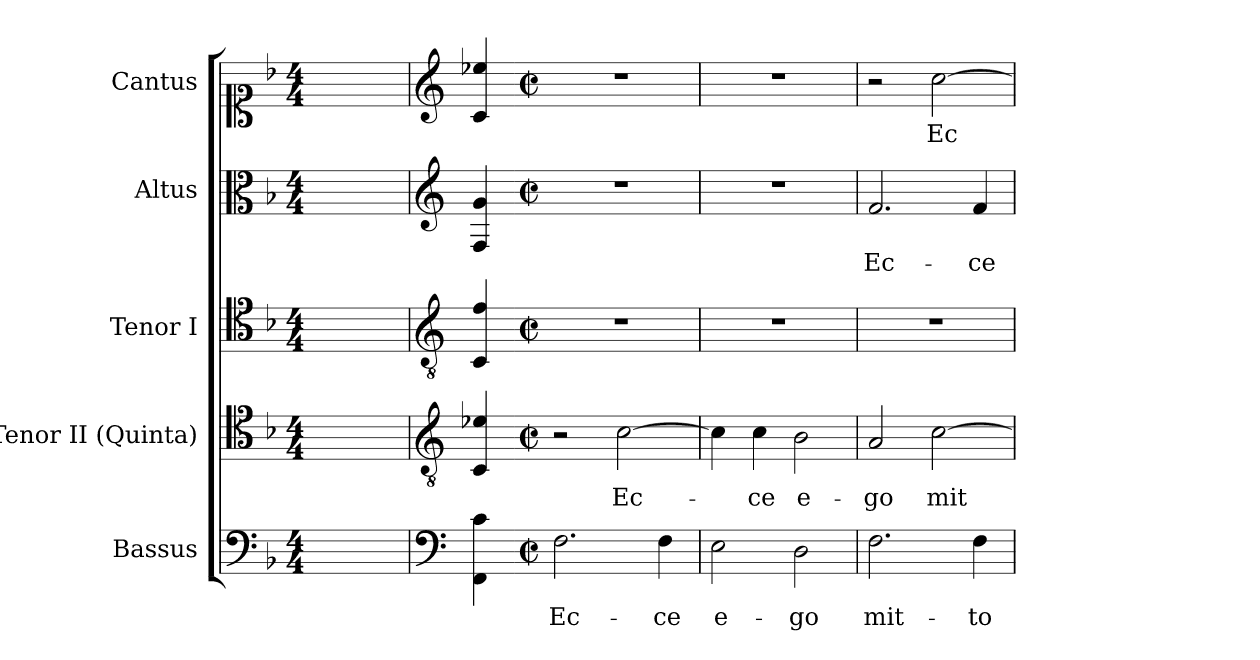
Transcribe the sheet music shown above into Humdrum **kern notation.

**kern	**text	**kern	**text	**kern	**kern	**text	**kern	**text
*part5	*part5	*part4	*part4	*part3	*part2	*part2	*part1	*part1
*staff5	*staff5	*staff4	*staff4	*staff3	*staff2	*staff2	*staff1	*staff1
*I"Bassus	*	*I"Tenor II (Quinta)	*	*I"Tenor I	*I"Altus	*	*I"Cantus	*
*I'B.	*	*I'T.	*	*I'T.	*I'S.	*	*I'S.	*
!!LO:PB:g=z
*clefF4	*	*clefC4	*	*clefC4	*clefC3	*	*clefC1	*
*	*	*ITrd7c12	*	*ITrd7c12	*	*	*	*
*k[b-]	*	*k[b-]	*	*k[b-]	*k[b-]	*	*k[b-]	*
*F:	*	*F:	*	*F:	*F:	*	*F:	*
*M4/4	*	*M4/4	*	*M4/4	*M4/4	*	*M4/4	*
=1	=1	=1	=1	=1	=1	=1	=1	=1
1ryy	.	1ryy	.	1ryy	1ryy	.	1ryy	.
=2	=2	=2	=2	=2	=2	=2	=2	=2
*clefF4	*	*clefGv2	*	*clefGv2	*clefG2	*	*clefG2	*
4FFi\ 4ci	.	4CCi/ 4E-Xi	.	4CCi/ 4Fi	4Fi/ 4gi	.	4ci/ 4ee-Xi	.
=1-	=1-	=1-	=1-	=1-	=1-	=1-	=1-	=1-
*M2/2	*	*M2/2	*	*M2/2	*M2/2	*	*M2/2	*
*met(c|)	*	*met(c|)	*	*met(c|)	*met(c|)	*	*met(c|)	*
!	!LO:LY:b:color=#000000	!	!	!	!	!	!	!
2.Fi\	Ec-	2r	.	1r	1r	.	1r	.
!	!	!	!LO:LY:b:color=#000000	!	!	!	!	!
.	.	[>2Ci\	Ec-	.	.	.	.	.
!	!LO:LY:b:color=#000000	!	!	!	!	!	!	!
4Fi\	-ce	.	.	.	.	.	.	.
=2	=2	=2	=2	=2	=2	=2	=2	=2
!	!LO:LY:b:color=#000000	!	!	!	!	!	!	!
2Ei\	e-	4Ci\]	.	1r	1r	.	1r	.
!	!	!	!LO:LY:b:color=#000000	!	!	!	!	!
.	.	4Ci\	-ce	.	.	.	.	.
!	!LO:LY:b:color=#000000	!	!	!	!	!	!	!
!	!	!	!LO:LY:b:color=#000000	!	!	!	!	!
2Di\	-go	2BB-i\	e-	.	.	.	.	.
=3	=3	=3	=3	=3	=3	=3	=3	=3
!	!LO:LY:b:color=#000000	!	!	!	!	!	!	!
!	!	!	!LO:LY:b:color=#000000	!	!	!	!	!
!	!	!	!	!	!	!LO:LY:b:color=#000000	!	!
2.Fi\	mit-	2AAi/	-go	1r	2.fi/	Ec-	2r	.
!	!	!	!LO:LY:b:color=#000000	!	!	!	!	!
!	!	!	!	!	!	!	!	!LO:LY:b:color=#000000
.	.	[>2Ci\	mit-	.	.	.	[>2cci\	Ec-
!	!LO:LY:b:color=#000000	!	!	!	!	!	!	!
!	!	!	!	!	!	!LO:LY:b:color=#000000	!	!
4Fi\	-to	.	.	.	4fi/	-ce	.	.
=	=	=	=	=	=	=	=	=
*-	*-	*-	*-	*-	*-	*-	*-	*-
